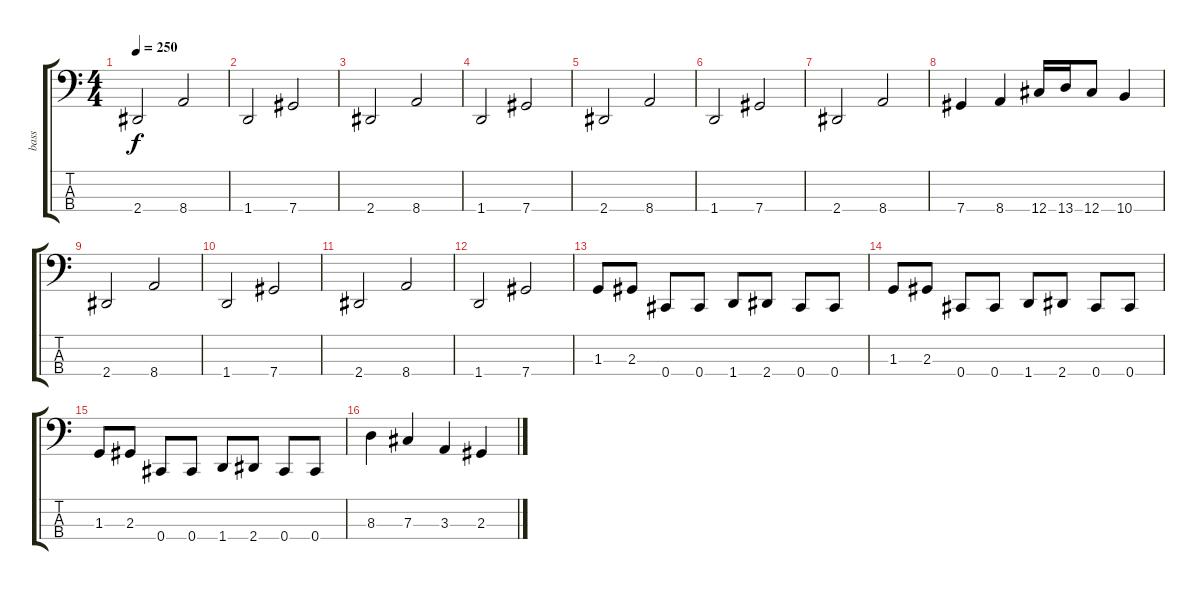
\track ("bass" "bass") {instrument electricbasspick}
\staff {score tabs}
\tuning (E2 B1 Gb1 Db1) {hide}
\ts (4 4)
\tempo 250
\clef f4
\ks c
2.4.2{dy f} 8.4.2 |
1.4.2 7.4.2 |
2.4.2 8.4.2 |
1.4.2 7.4.2 |
2.4.2 8.4.2 |
1.4.2 7.4.2 |
2.4.2 8.4.2 |
7.4.4 8.4.4 12.4.16 13.4.16 12.4.8 10.4.4 |
2.4.2 8.4.2 |
1.4.2 7.4.2 |
2.4.2 8.4.2 |
1.4.2 7.4.2 |
1.3.8 2.3.8 0.4.8 0.4.8 1.4.8 2.4.8 0.4.8 0.4.8 |
1.3.8 2.3.8 0.4.8 0.4.8 1.4.8 2.4.8 0.4.8 0.4.8 |
1.3.8 2.3.8 0.4.8 0.4.8 1.4.8 2.4.8 0.4.8 0.4.8 |
8.3.4 7.3.4 3.3.4 2.3.4
